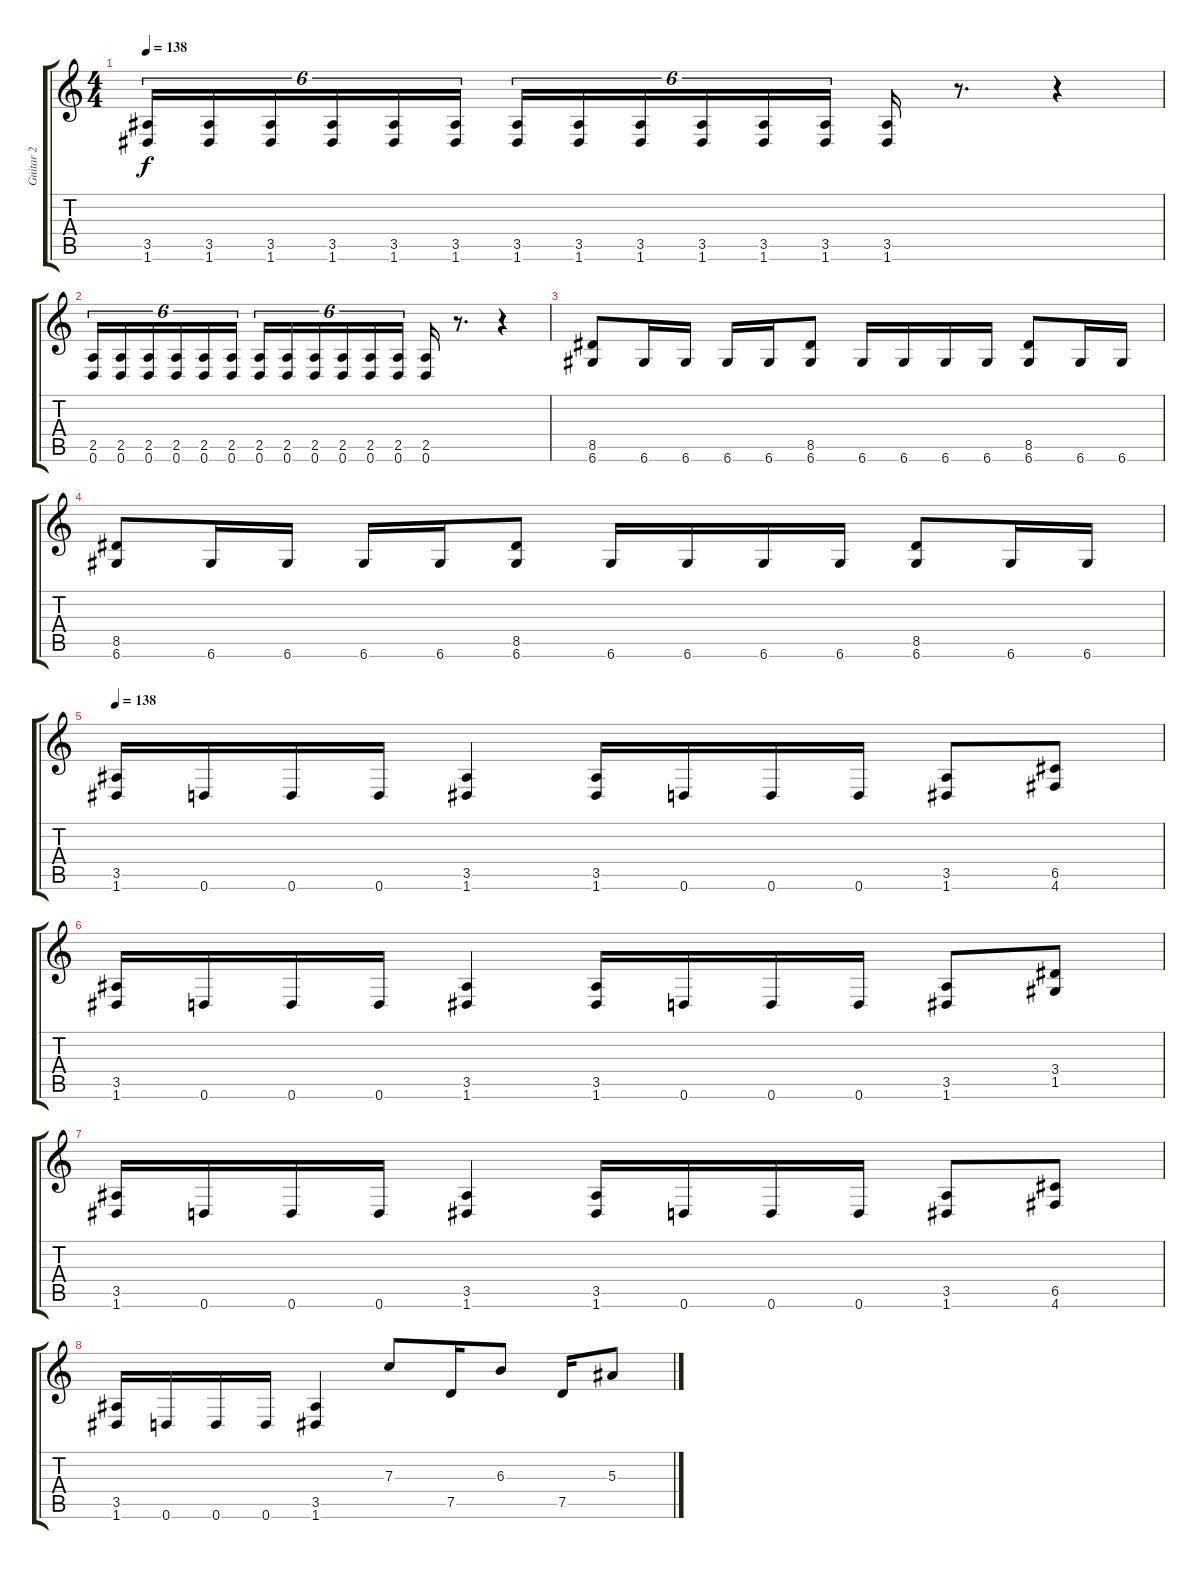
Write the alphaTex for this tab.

\track ("Guitar 2" "Guitar 2") {instrument distortionguitar}
\staff {score tabs}
\tuning (D4 A3 F3 C3 G2 D2) {hide}
\ts (4 4)
\tempo 138
\clef g2
\ks c
(3.5 1.6).16{tu (6 4) dy f} (3.5 1.6).16{tu (6 4)} (3.5 1.6).16{tu (6 4)} (3.5 1.6).16{tu (6 4)} (3.5 1.6).16{tu (6 4)} (3.5 1.6).16{tu (6 4)} (3.5 1.6).16{tu (6 4)} (3.5 1.6).16{tu (6 4)} (3.5 1.6).16{tu (6 4)} (3.5 1.6).16{tu (6 4)} (3.5 1.6).16{tu (6 4)} (3.5 1.6).16{tu (6 4)} (3.5 1.6).16 r.8{d} r.4 |
(2.5 0.6).16{tu (6 4)} (2.5 0.6).16{tu (6 4)} (2.5 0.6).16{tu (6 4)} (2.5 0.6).16{tu (6 4)} (2.5 0.6).16{tu (6 4)} (2.5 0.6).16{tu (6 4)} (2.5 0.6).16{tu (6 4)} (2.5 0.6).16{tu (6 4)} (2.5 0.6).16{tu (6 4)} (2.5 0.6).16{tu (6 4)} (2.5 0.6).16{tu (6 4)} (2.5 0.6).16{tu (6 4)} (2.5 0.6).16 r.8{d} r.4 |
(8.5 6.6).8 6.6.16 6.6.16 6.6.16 6.6.16 (8.5 6.6).8 6.6.16 6.6.16 6.6.16 6.6.16 (8.5 6.6).8 6.6.16 6.6.16 |
(8.5 6.6).8 6.6.16 6.6.16 6.6.16 6.6.16 (8.5 6.6).8 6.6.16 6.6.16 6.6.16 6.6.16 (8.5 6.6).8 6.6.16 6.6.16 |
\tempo 138
(3.5 1.6).16 0.6.16 0.6.16 0.6.16 (3.5 1.6).4 (3.5 1.6).16 0.6.16 0.6.16 0.6.16 (3.5 1.6).8 (6.5 4.6).8 |
(3.5 1.6).16 0.6.16 0.6.16 0.6.16 (3.5 1.6).4 (3.5 1.6).16 0.6.16 0.6.16 0.6.16 (3.5 1.6).8 (3.4 1.5).8 |
(3.5 1.6).16 0.6.16 0.6.16 0.6.16 (3.5 1.6).4 (3.5 1.6).16 0.6.16 0.6.16 0.6.16 (3.5 1.6).8 (6.5 4.6).8 |
(3.5 1.6).16 0.6.16 0.6.16 0.6.16 (3.5 1.6).4 7.3.8 7.5.16 6.3.8 7.5.16 5.3.8
